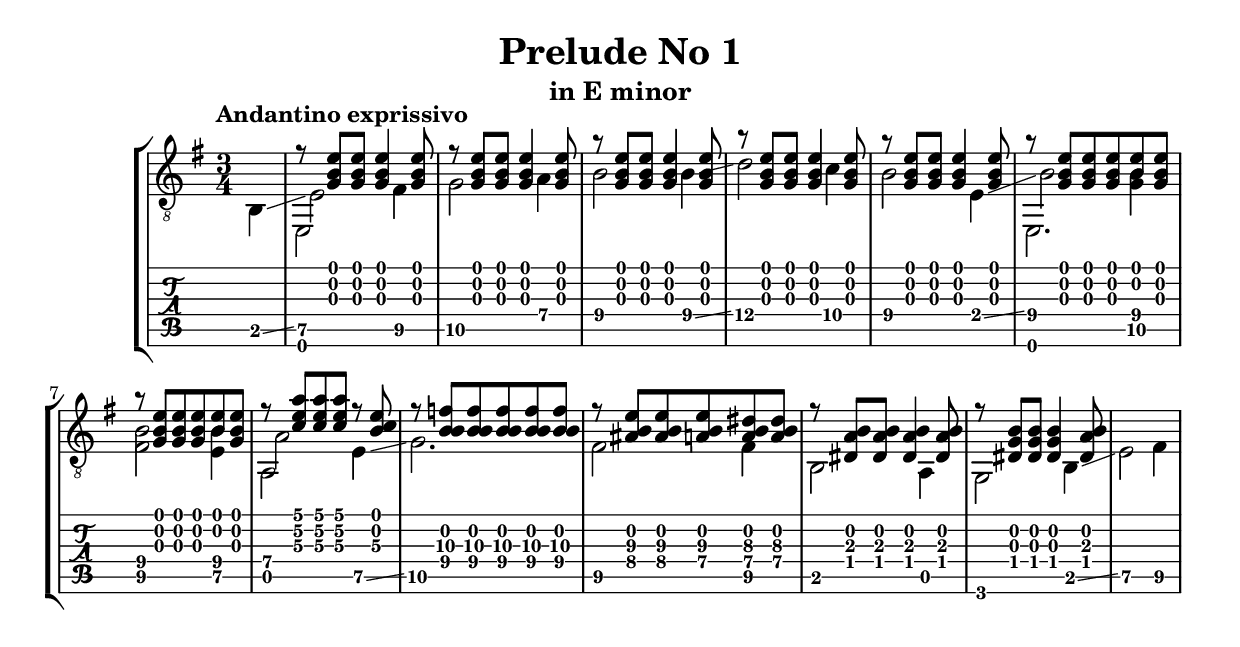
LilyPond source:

\version "2.16.1"
\language "english"

\header { 
	title = "Prelude No 1"
	subtitle = "in E minor"
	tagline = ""
}

top = {
	\override StringNumber #'stencil = ##f
	\partial 4
	s4 |
	r8 <g b e'>8 <g b e'>8 <g b e'>4 <g b e'>8 |
	r8 <g b e'>8 <g b e'>8 <g b e'>4 <g b e'>8 |
	r8 <g b e'>8 <g b e'>8 <g b e'>4 <g b e'>8 |
	r8 <g b e'>8 <g b e'>8 <g b e'>4 <g b e'>8 |
	r8 <g b e'>8 <g b e'>8 <g b e'>4 <g b e'>8 |
	r8 <g b e'>8 <g b e'>8 <g b e'>8 <b e'>8 <g b e'>8 |
	r8 <g b e'>8 <g b e'>8 <g b e'>8 <b e'>8 <g b e'>8 |
	r8 <c' e' a'> <c' e' a'> <c' e' a'> r8 <b c'\3 e'> |
	r8 <f'\3 b\2 b\4> <f'\3 b\2 b\4> <f'\3 b\2 b\4> <f'\3 b\2 b\4> <f'\3 b\2 b\4> |
	r8 <as\4 b e'\3> <as\4 b e'\3> <a\4 b e'\3> <a\4 b ds'\3> <a\4 b ds'\3> |
	r8 <ds a b> <ds a b> <ds a b>4 <ds a b>8 |
	r8 <ds b g> <ds b g> <ds b g>4 <ds a b>8 |
}

melody = {
	\override StringNumber #'stencil = ##f
	\partial 4
	b,4 \glissando |
	<e\5>2 <fs\5>4 |
	<g\5>2 <a\4>4 |
	<b\4>2 <b\4>4 \glissando |
	<d'\4>2 <c'\4>4 |
	<b\4>2 <e\4>4 \glissando |
	<b\4>2 <g\5 b\4>4 |
	<fs\5 b\4>2 <e\5 b\4>4 |
	<a\4>2 <e\5>4 \glissando |
	<g\5>2. |
	<fs\5>2 <fs\5>4 |
	b,2 a,4 |
	g,2 b,4 \glissando | 
	<e\5>2 <fs\5>4 |
}

empty = {
}

bass = {
	\override StringNumber #'stencil = ##f
	\partial 4
	s4 |
	e,2 s4 |
	s4 s4 s4 |
	s4 s4 s4 |
	s4 s4 s4 |
	s4 s4 s4 |
	e,2. |
	s4 s4 s4 |
	a,2 s4 |
}

\score {
	\new StaffGroup <<
		\new Staff	{
			\clef "treble_8"
			\key g \major
			\time 3/4
			\tempo "Andantino exprissivo"
			<< \top \\ \melody \\ \empty \\ \bass >>
		}
		\new TabStaff	{
			<< \top \\ \melody \\ \empty \\ \bass >>
		}
	>>
	\layout {
    \context {
      \Score
    }
  }
}
